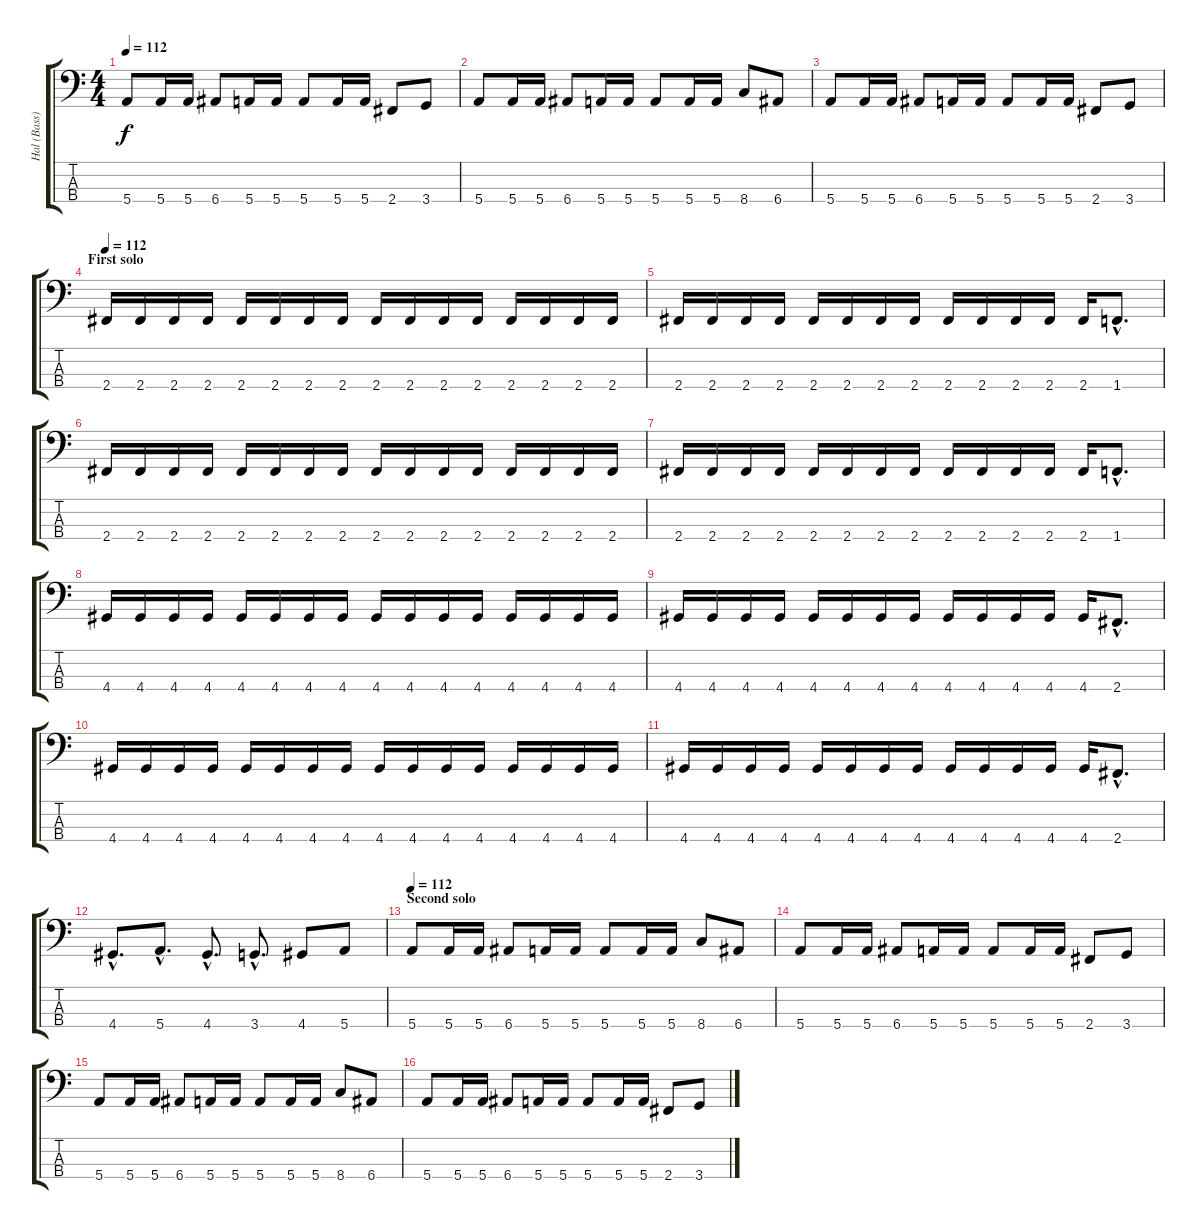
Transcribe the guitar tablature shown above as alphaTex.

\track ("Hal (Bass)" "Hal (Bass)") {instrument electricbassfinger}
\staff {score tabs}
\tuning (G2 D2 A1 E1) {hide}
\ts (4 4)
\tempo 112
\clef f4
\ks c
5.4.8{dy f} 5.4.16 5.4.16 6.4.8 5.4.16 5.4.16 5.4.8 5.4.16 5.4.16 2.4.8 3.4.8 |
5.4.8 5.4.16 5.4.16 6.4.8 5.4.16 5.4.16 5.4.8 5.4.16 5.4.16 8.4.8 6.4.8 |
5.4.8 5.4.16 5.4.16 6.4.8 5.4.16 5.4.16 5.4.8 5.4.16 5.4.16 2.4.8 3.4.8 |
\section ("" "First solo")
\tempo 112
2.4.16 2.4.16 2.4.16 2.4.16 2.4.16 2.4.16 2.4.16 2.4.16 2.4.16 2.4.16 2.4.16 2.4.16 2.4.16 2.4.16 2.4.16 2.4.16 |
2.4.16 2.4.16 2.4.16 2.4.16 2.4.16 2.4.16 2.4.16 2.4.16 2.4.16 2.4.16 2.4.16 2.4.16 2.4.16 1.4{hac}.8{d} |
2.4.16 2.4.16 2.4.16 2.4.16 2.4.16 2.4.16 2.4.16 2.4.16 2.4.16 2.4.16 2.4.16 2.4.16 2.4.16 2.4.16 2.4.16 2.4.16 |
2.4.16 2.4.16 2.4.16 2.4.16 2.4.16 2.4.16 2.4.16 2.4.16 2.4.16 2.4.16 2.4.16 2.4.16 2.4.16 1.4{hac}.8{d} |
4.4.16 4.4.16 4.4.16 4.4.16 4.4.16 4.4.16 4.4.16 4.4.16 4.4.16 4.4.16 4.4.16 4.4.16 4.4.16 4.4.16 4.4.16 4.4.16 |
4.4.16 4.4.16 4.4.16 4.4.16 4.4.16 4.4.16 4.4.16 4.4.16 4.4.16 4.4.16 4.4.16 4.4.16 4.4.16 2.4{hac}.8{d} |
4.4.16 4.4.16 4.4.16 4.4.16 4.4.16 4.4.16 4.4.16 4.4.16 4.4.16 4.4.16 4.4.16 4.4.16 4.4.16 4.4.16 4.4.16 4.4.16 |
4.4.16 4.4.16 4.4.16 4.4.16 4.4.16 4.4.16 4.4.16 4.4.16 4.4.16 4.4.16 4.4.16 4.4.16 4.4.16 2.4{hac}.8{d} |
4.4{hac}.8{d} 5.4{hac}.8{d} 4.4{hac}.8{d} 3.4{hac}.8{d} 4.4.8 5.4.8 |
\section ("" "Second solo")
\tempo 112
5.4.8 5.4.16 5.4.16 6.4.8 5.4.16 5.4.16 5.4.8 5.4.16 5.4.16 8.4.8 6.4.8 |
5.4.8 5.4.16 5.4.16 6.4.8 5.4.16 5.4.16 5.4.8 5.4.16 5.4.16 2.4.8 3.4.8 |
5.4.8 5.4.16 5.4.16 6.4.8 5.4.16 5.4.16 5.4.8 5.4.16 5.4.16 8.4.8 6.4.8 |
5.4.8 5.4.16 5.4.16 6.4.8 5.4.16 5.4.16 5.4.8 5.4.16 5.4.16 2.4.8 3.4.8
